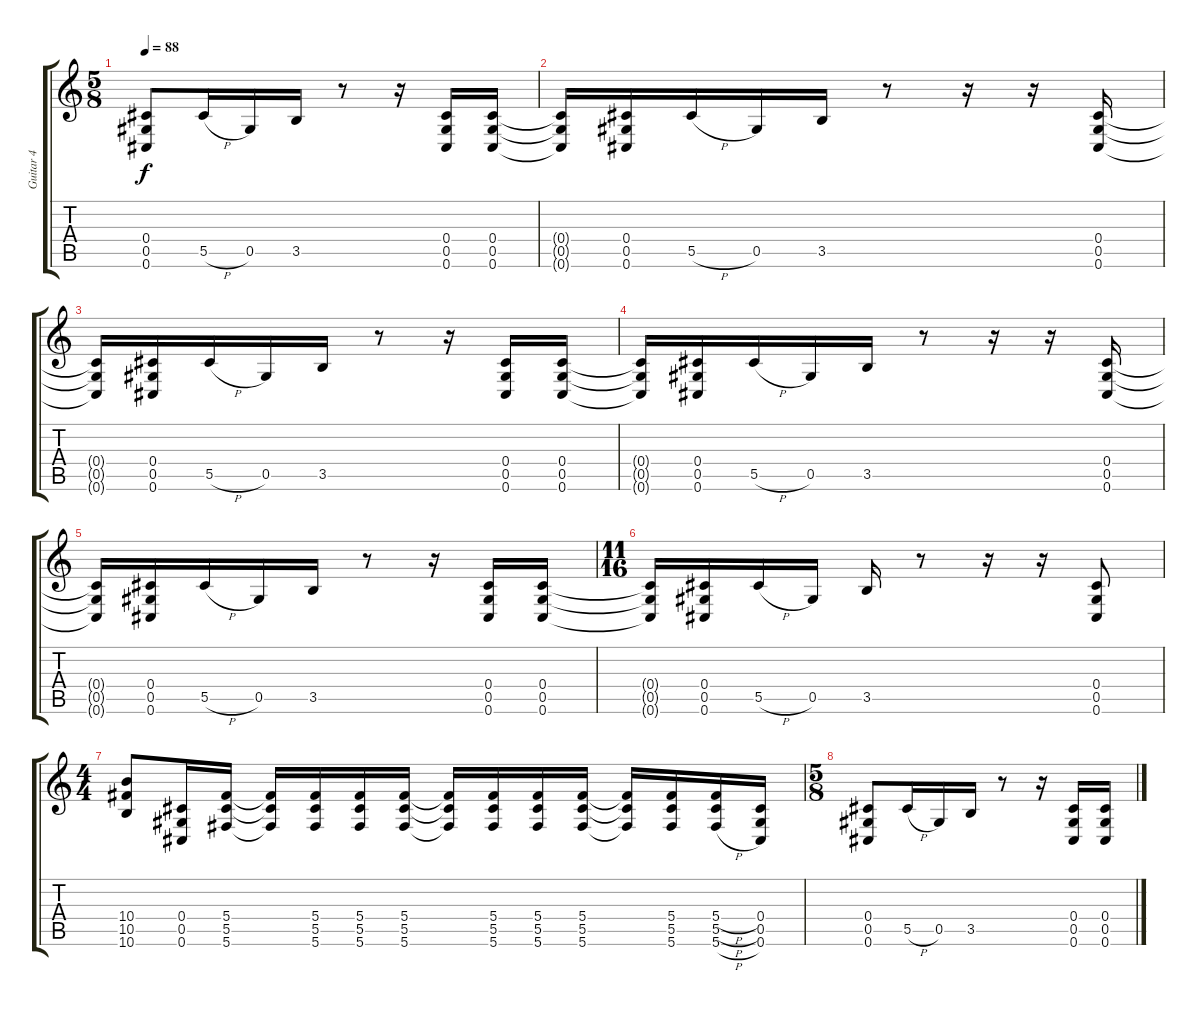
\track ("Guitar 4" "Guitar 4") {instrument acousticguitarsteel}
\staff {score tabs}
\tuning (F4 Ab3 Ab3 Db3 Ab2 Db2) {hide}
\ts (5 8)
\tempo 88
\clef g2
\ks c
(0.4 0.5 0.6).8{dy f instrument acousticguitarsteel} 5.5{h}.16 0.5.16 3.5.16 r.8 r.16 (0.4 0.5 0.6).16 (0.4 0.5 0.6).16 |
(0.4{t} 0.5{t} 0.6{t}).16 (0.4 0.5 0.6).16 5.5{h}.16 0.5.16 3.5.16 r.8 r.16 r.16 (0.4 0.5 0.6).16 |
(0.4{t} 0.5{t} 0.6{t}).16 (0.4 0.5 0.6).16 5.5{h}.16 0.5.16 3.5.16 r.8 r.16 (0.4 0.5 0.6).16 (0.4 0.5 0.6).16 |
(0.4{t} 0.5{t} 0.6{t}).16 (0.4 0.5 0.6).16 5.5{h}.16 0.5.16 3.5.16 r.8 r.16 r.16 (0.4 0.5 0.6).16 |
(0.4{t} 0.5{t} 0.6{t}).16 (0.4 0.5 0.6).16 5.5{h}.16 0.5.16 3.5.16 r.8 r.16 (0.4 0.5 0.6).16 (0.4 0.5 0.6).16 |
\ts (11 16)
(0.4{t} 0.5{t} 0.6{t}).16 (0.4 0.5 0.6).16 5.5{h}.16 0.5.16 3.5.16 r.8 r.16 r.16 (0.4 0.5 0.6).8 |
\ts (4 4)
(10.4 10.5 10.6).8 (0.4 0.5 0.6).16 (5.4 5.5 5.6).16 (5.4{t} 5.5{t} 5.6{t}).16 (5.4 5.5 5.6).16 (5.4 5.5 5.6).16 (5.4 5.5 5.6).16 (5.4{t} 5.5{t} 5.6{t}).16 (5.4 5.5 5.6).16 (5.4 5.5 5.6).16 (5.4 5.5 5.6).16 (5.4{t} 5.5{t} 5.6{t}).16 (5.4 5.5 5.6).16 (5.4{h} 5.5{h} 5.6{h}).16 (0.4 0.5 0.6).16 |
\ts (5 8)
(0.4 0.5 0.6).8 5.5{h}.16 0.5.16 3.5.16 r.8 r.16 (0.4 0.5 0.6).16 (0.4 0.5 0.6).16
